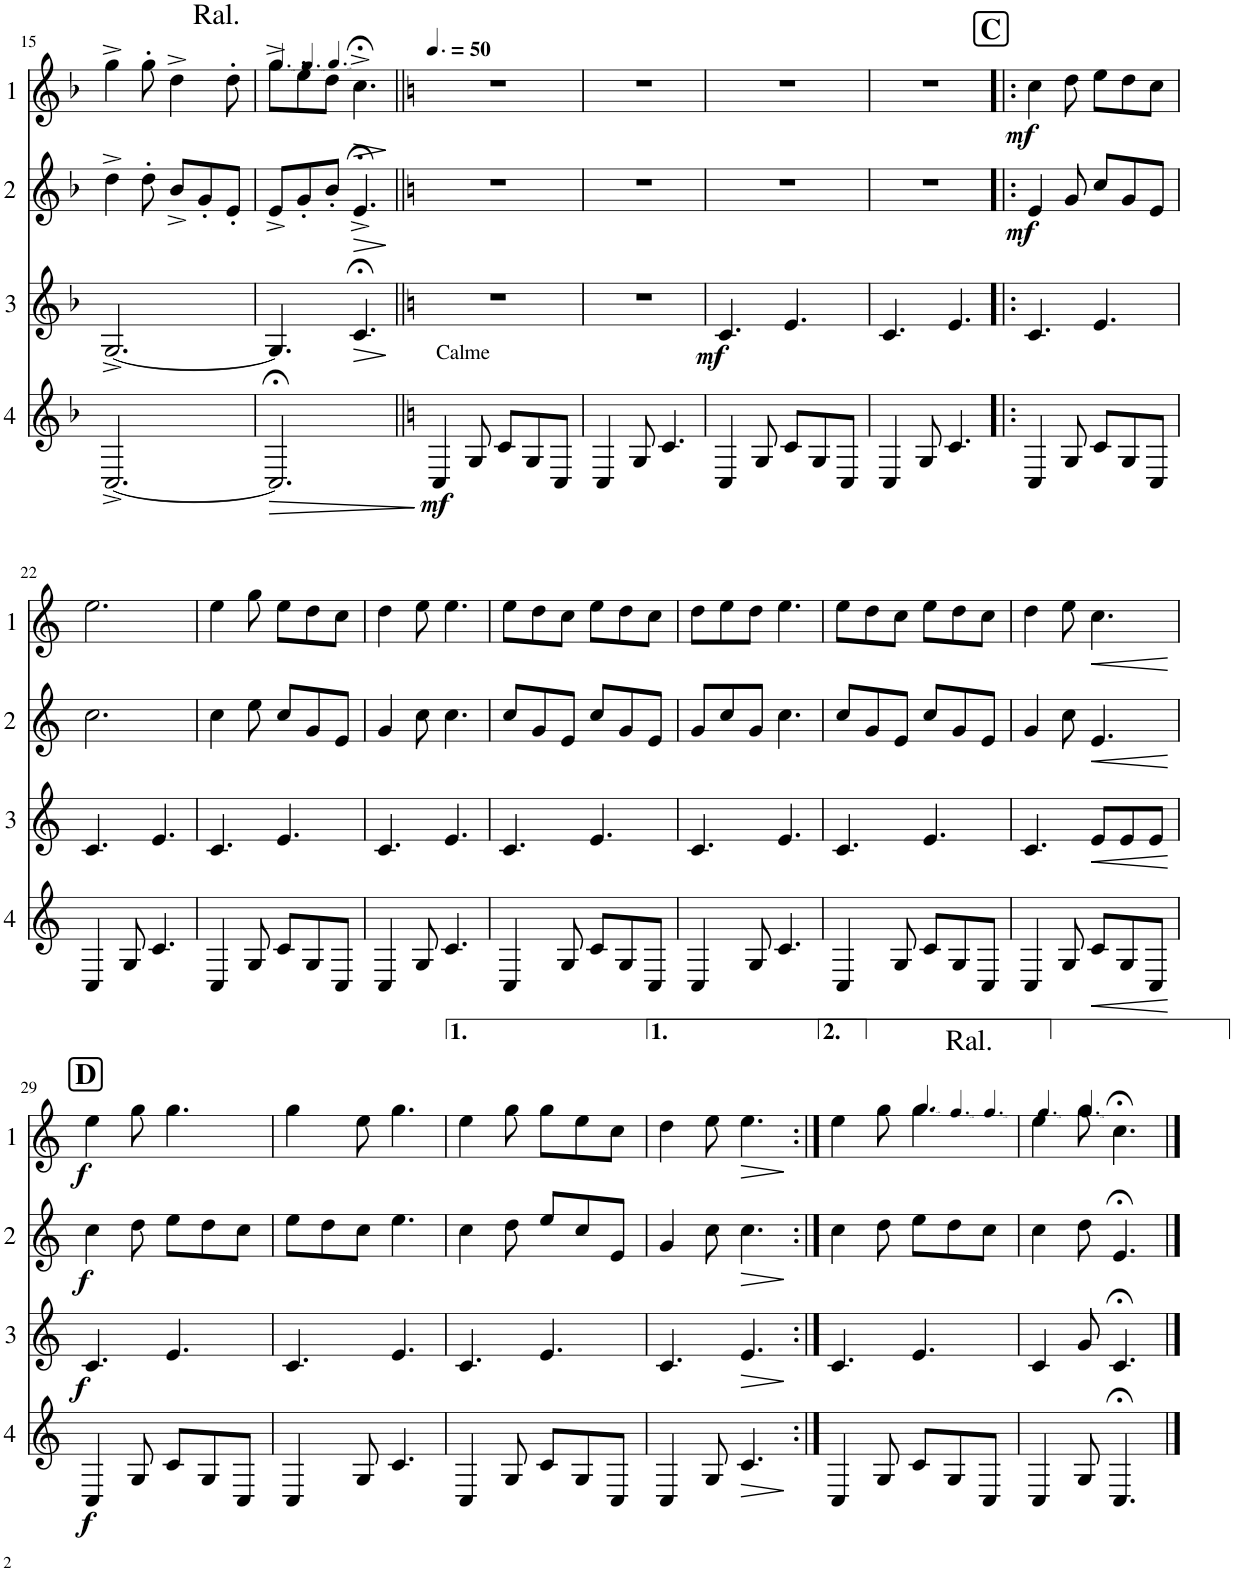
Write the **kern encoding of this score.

**kern	**dynam	**kern	**dynam	**kern	**dynam	**kern	**dynam
*part4	*part4	*part3	*part3	*part2	*part2	*part1	*part1
*staff4	*staff4	*staff3	*staff3	*staff2	*staff2	*staff1	*staff1
*I"Cor 4	*	*I"Cor 3	*	*I"Cor 2	*	*I"Cor 1	*
!!LO:PB:g=z
*clefG2	*	*clefG2	*	*clefG2	*	*clefG2	*
*Trd4c7	*	*Trd4c7	*	*Trd4c7	*	*Trd4c7	*
*k[b-]	*	*k[b-]	*	*k[b-]	*	*k[b-]	*
*M6/8	*	*M6/8	*	*M6/8	*	*M6/8	*
=15	=15	=15	=15	=15	=15	=15	=15
[2.C^/	.	[2.G^/	.	4dd^\	.	4gg^\	.
.	.	.	.	8dd'\	.	8gg'\	.
!	!	!	!	!	!	!LO:TX:a:t=Ral.	!
.	.	.	.	8b-^/L	.	4dd^\	.
.	.	.	.	8g'/	.	.	.
.	.	.	.	8e'/J	.	8dd'\	.
=16	=16	=16	=16	=16	=16	=16	=16
*	*	*	*	*	*	*MM81	*
!	!LO:HP:b	!	!	!	!	!	!
2.C;</]	>	4.G/]	.	8e^/L	.	8gg^\L	.
*	*	*	*	*	*	*MM69	*
.	.	.	.	8g'/	.	8ee'\	.
*	*	*	*	*	*	*MM45	*
.	.	.	.	8b-'/J	.	8dd'\J	.
!	!	!	!LO:HP:b	!	!LO:HP:b	!	!LO:HP:b
.	.	4.c;</	>	4.e;<^/	>	4.cc;<^\	>
.	]	.	]	.	]	.	]
=17||	=17||	=17||	=17||	=17||	=17||	=17||	=17||
*k[]	*	*k[]	*	*k[]	*	*k[]	*
*	*	*	*	*	*	*MM75	*
!LO:TX:a:t=Calme	!	!	!	!	!	!	!
!	!LO:DY:b	!	!	!	!	!	!
4C/	mf	2.r	.	2.r	.	2.r	.
8G/	.	.	.	.	.	.	.
8c/L	.	.	.	.	.	.	.
8G/	.	.	.	.	.	.	.
8C/J	.	.	.	.	.	.	.
=18	=18	=18	=18	=18	=18	=18	=18
4C/	.	2.r	.	2.r	.	2.r	.
8G/	.	.	.	.	.	.	.
4.c/	.	.	.	.	.	.	.
=19	=19	=19	=19	=19	=19	=19	=19
!	!	!	!LO:DY:b	!	!	!	!
4C/	.	4.c/	mf	2.r	.	2.r	.
8G/	.	.	.	.	.	.	.
8c/L	.	4.e/	.	.	.	.	.
8G/	.	.	.	.	.	.	.
8C/J	.	.	.	.	.	.	.
=20	=20	=20	=20	=20	=20	=20	=20
4C/	.	4.c/	.	2.r	.	2.r	.
8G/	.	.	.	.	.	.	.
4.c/	.	4.e/	.	.	.	.	.
!!LO:REH:place=s1:a:B:cj:fs=14:t=C
=21!|:	=21!|:	=21!|:	=21!|:	=21!|:	=21!|:	=21!|:	=21!|:
!	!	!	!	!	!LO:DY:b	!	!LO:DY:b
4C/	.	4.c/	.	4e/	mf	4cc\	mf
8G/	.	.	.	8g/	.	8dd\	.
8c/L	.	4.e/	.	8cc/L	.	8ee\L	.
8G/	.	.	.	8g/	.	8dd\	.
8C/J	.	.	.	8e/J	.	8cc\J	.
!!LO:LB:g=z
=22	=22	=22	=22	=22	=22	=22	=22
4C/	.	4.c/	.	2.cc\	.	2.ee\	.
8G/	.	.	.	.	.	.	.
4.c/	.	4.e/	.	.	.	.	.
=23	=23	=23	=23	=23	=23	=23	=23
4C/	.	4.c/	.	4cc\	.	4ee\	.
8G/	.	.	.	8ee\	.	8gg\	.
8c/L	.	4.e/	.	8cc/L	.	8ee\L	.
8G/	.	.	.	8g/	.	8dd\	.
8C/J	.	.	.	8e/J	.	8cc\J	.
=24	=24	=24	=24	=24	=24	=24	=24
4C/	.	4.c/	.	4g/	.	4dd\	.
8G/	.	.	.	8cc\	.	8ee\	.
4.c/	.	4.e/	.	4.cc\	.	4.ee\	.
=25	=25	=25	=25	=25	=25	=25	=25
4C/	.	4.c/	.	8cc/L	.	8ee\L	.
.	.	.	.	8g/	.	8dd\	.
8G/	.	.	.	8e/J	.	8cc\J	.
8c/L	.	4.e/	.	8cc/L	.	8ee\L	.
8G/	.	.	.	8g/	.	8dd\	.
8C/J	.	.	.	8e/J	.	8cc\J	.
=26	=26	=26	=26	=26	=26	=26	=26
4C/	.	4.c/	.	8g/L	.	8dd\L	.
.	.	.	.	8cc/	.	8ee\	.
8G/	.	.	.	8g/J	.	8dd\J	.
4.c/	.	4.e/	.	4.cc\	.	4.ee\	.
=27	=27	=27	=27	=27	=27	=27	=27
4C/	.	4.c/	.	8cc/L	.	8ee\L	.
.	.	.	.	8g/	.	8dd\	.
8G/	.	.	.	8e/J	.	8cc\J	.
8c/L	.	4.e/	.	8cc/L	.	8ee\L	.
8G/	.	.	.	8g/	.	8dd\	.
8C/J	.	.	.	8e/J	.	8cc\J	.
=28	=28	=28	=28	=28	=28	=28	=28
4C/	.	4.c/	.	4g/	.	4dd\	.
8G/	.	.	.	8cc\	.	8ee\	.
!	!LO:HP:b	!	!LO:HP:b	!	!LO:HP:b	!	!LO:HP:b
8c/L	<	8e/L	<	4.e/	<	4.cc\	<
8G/	.	8e/	.	.	.	.	.
8C/J	.	8e/J	.	.	.	.	.
.	[	.	[	.	[	.	[
!!LO:LB:g=z
!!LO:REH:place=s1:a:B:cj:fs=14:t=D
=29	=29	=29	=29	=29	=29	=29	=29
!	!LO:DY:b	!	!LO:DY:b	!	!LO:DY:b	!	!LO:DY:b
4C/	f	4.c/	f	4cc\	f	4ee\	f
8G/	.	.	.	8dd\	.	8gg\	.
8c/L	.	4.e/	.	8ee\L	.	4.gg\	.
8G/	.	.	.	8dd\	.	.	.
8C/J	.	.	.	8cc\J	.	.	.
=30	=30	=30	=30	=30	=30	=30	=30
4C/	.	4.c/	.	8ee\L	.	4gg\	.
.	.	.	.	8dd\	.	.	.
8G/	.	.	.	8cc\J	.	8ee\	.
4.c/	.	4.e/	.	4.ee\	.	4.gg\	.
=31	=31	=31	=31	=31	=31	=31	=31
4C/	.	4.c/	.	4cc\	.	4ee\	.
8G/	.	.	.	8dd\	.	8gg\	.
8c/L	.	4.e/	.	8ee/L	.	8gg\L	.
8G/	.	.	.	8cc/	.	8ee\	.
8C/J	.	.	.	8e/J	.	8cc\J	.
=32	=32	=32	=32	=32	=32	=32	=32
4C/	.	4.c/	.	4g/	.	4dd\	.
8G/	.	.	.	8cc\	.	8ee\	.
!	!LO:HP:b	!	!LO:HP:b	!	!LO:HP:b	!	!LO:HP:b
4.c/	>	4.e/	>	4.cc\	>	4.ee\	>
.	]	.	]	.	]	.	]
=33:|!	=33:|!	=33:|!	=33:|!	=33:|!	=33:|!	=33:|!	=33:|!
*	*	*	*	*	*	*^	*
*	*	*	*	*	*	*	*^	*
4C/	.	4.c/	.	4cc\	.	4ee\	2ryy	2ryy	.
8G/	.	.	.	8dd\	.	8gg\	.	.	.
*	*	*	*	*	*	*MM69	*	*	*
!	!	!	!	!	!	!LO:TX:a:t=Ral.	!	!	!
8c/L	.	4.e/	.	8ee\L	.	4.gg\	.	.	.
*	*	*	*	*	*	*MM60	*	*	*
8G/	.	.	.	8dd\	.	.	4ryy	8ryy	.
*	*	*	*	*	*	*MM53	*	*	*
8C/J	.	.	.	8cc\J	.	.	.	8ryy	.
*	*	*	*	*	*	*v	*v	*v	*
=34	=34	=34	=34	=34	=34	=34	=34
*	*	*	*	*	*	*MM45	*
4C/	.	4c/	.	4cc\	.	4ee\	.
*	*	*	*	*	*	*MM30	*
8G/	.	8g/	.	8dd\	.	8gg\	.
4.C;</	.	4.c;</	.	4.e;</	.	4.cc;<\	.
==	==	==	==	==	==	==	==
*-	*-	*-	*-	*-	*-	*-	*-
